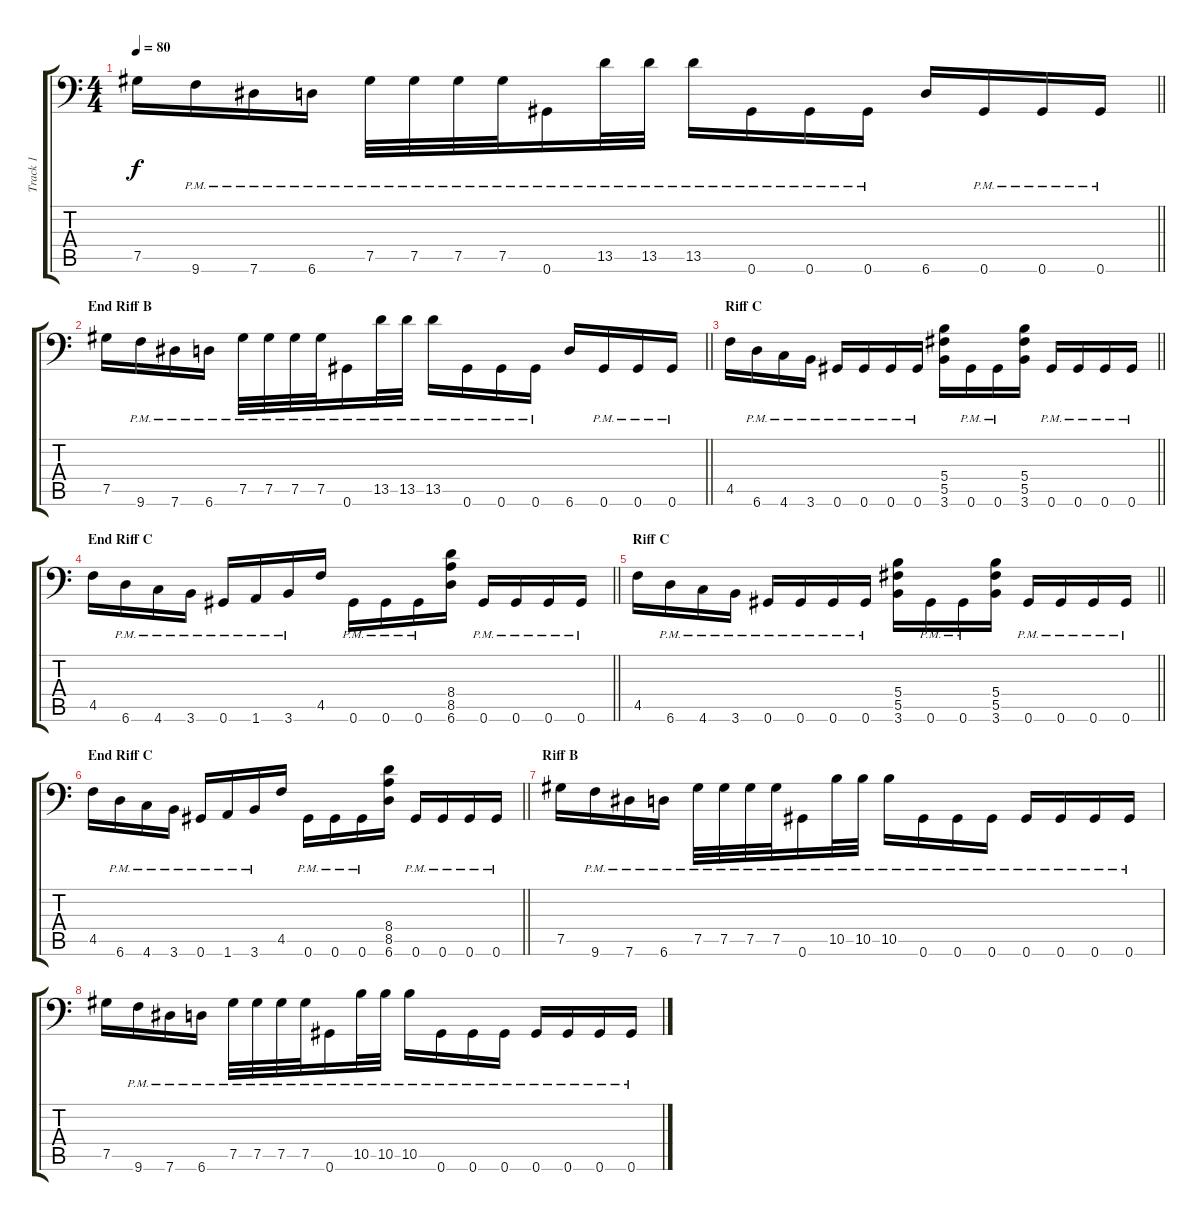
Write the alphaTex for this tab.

\track ("Track 1" "Track 1") {instrument distortionguitar}
\staff {score tabs}
\tuning (Ab3 Eb3 B2 Gb2 Db2 Ab1) {hide}
\ts (4 4)
\tempo 80
\clef f4
\barLineRight lightlight
\ks c
7.5.16{dy f} 9.6{pm}.16 7.6{pm}.16 6.6{pm}.16 7.5{pm}.32 7.5{pm}.32 7.5{pm}.32 7.5{pm}.32 0.6{pm}.16 13.5{pm}.32 13.5{pm}.32 13.5{pm}.16 0.6{pm}.16 0.6{pm}.16 0.6{pm}.16 6.6.16 0.6{pm}.16 0.6{pm}.16 0.6{pm}.16 |
\section ("" "End Riff B")
\barLineRight lightlight
7.5.16 9.6{pm}.16 7.6{pm}.16 6.6{pm}.16 7.5{pm}.32 7.5{pm}.32 7.5{pm}.32 7.5{pm}.32 0.6{pm}.16 13.5{pm}.32 13.5{pm}.32 13.5{pm}.16 0.6{pm}.16 0.6{pm}.16 0.6{pm}.16 6.6.16 0.6{pm}.16 0.6{pm}.16 0.6{pm}.16 |
\section ("" "Riff C")
\barLineRight lightlight
4.5.16 6.6{pm}.16 4.6{pm}.16 3.6{pm}.16 0.6{pm}.16 0.6{pm}.16 0.6{pm}.16 0.6{pm}.16 (5.4 5.5 3.6).16 0.6{pm}.16 0.6{pm}.16 (5.4 5.5 3.6).16 0.6{pm}.16 0.6{pm}.16 0.6{pm}.16 0.6{pm}.16 |
\section ("" "End Riff C")
\barLineRight lightlight
4.5.16 6.6{pm}.16 4.6{pm}.16 3.6{pm}.16 0.6{pm}.16 1.6{pm}.16 3.6{pm}.16 4.5.16 0.6{pm}.16 0.6{pm}.16 0.6{pm}.16 (8.4 8.5 6.6).16 0.6{pm}.16 0.6{pm}.16 0.6{pm}.16 0.6{pm}.16 |
\section ("" "Riff C")
\barLineRight lightlight
4.5.16 6.6{pm}.16 4.6{pm}.16 3.6{pm}.16 0.6{pm}.16 0.6{pm}.16 0.6{pm}.16 0.6{pm}.16 (5.4 5.5 3.6).16 0.6{pm}.16 0.6{pm}.16 (5.4 5.5 3.6).16 0.6{pm}.16 0.6{pm}.16 0.6{pm}.16 0.6{pm}.16 |
\section ("" "End Riff C")
\barLineRight lightlight
4.5.16 6.6{pm}.16 4.6{pm}.16 3.6{pm}.16 0.6{pm}.16 1.6{pm}.16 3.6{pm}.16 4.5.16 0.6{pm}.16 0.6{pm}.16 0.6{pm}.16 (8.4 8.5 6.6).16 0.6{pm}.16 0.6{pm}.16 0.6{pm}.16 0.6{pm}.16 |
\section ("" "Riff B")
7.5.16 9.6{pm}.16 7.6{pm}.16 6.6{pm}.16 7.5{pm}.32 7.5{pm}.32 7.5{pm}.32 7.5{pm}.32 0.6{pm}.16 10.5{pm}.32 10.5{pm}.32 10.5{pm}.16 0.6{pm}.16 0.6{pm}.16 0.6{pm}.16 0.6{pm}.16 0.6{pm}.16 0.6{pm}.16 0.6{pm}.16 |
7.5.16 9.6{pm}.16 7.6{pm}.16 6.6{pm}.16 7.5{pm}.32 7.5{pm}.32 7.5{pm}.32 7.5{pm}.32 0.6{pm}.16 10.5{pm}.32 10.5{pm}.32 10.5{pm}.16 0.6{pm}.16 0.6{pm}.16 0.6{pm}.16 0.6{pm}.16 0.6{pm}.16 0.6{pm}.16 0.6{pm}.16
